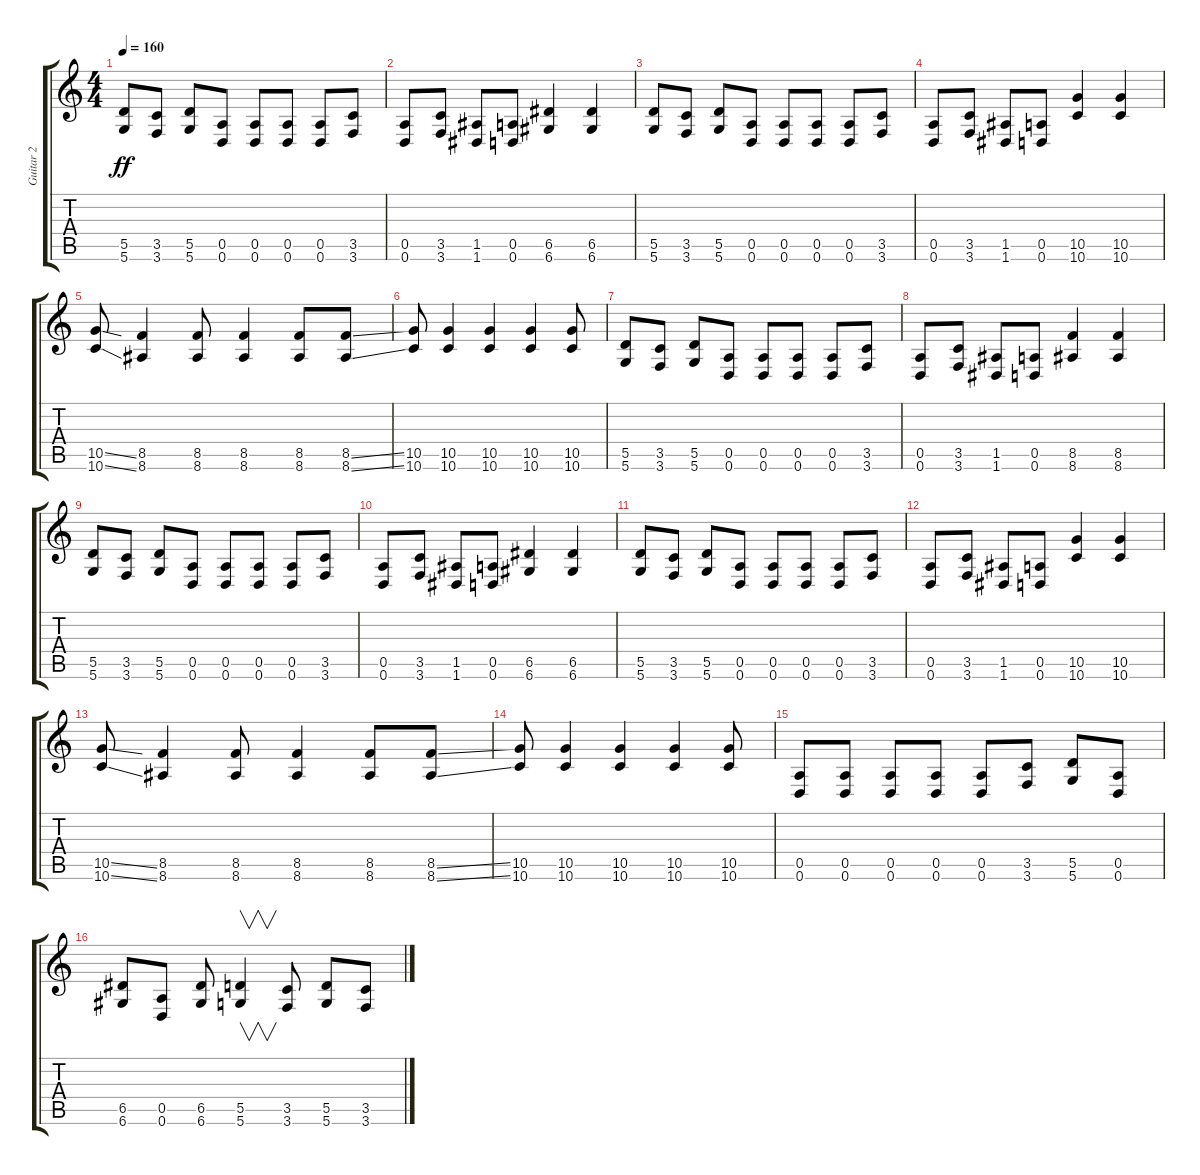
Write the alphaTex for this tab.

\track ("Guitar 2" "Guitar 2") {instrument distortionguitar}
\staff {score tabs}
\tuning (E4 B3 G3 D3 A2 D2) {hide}
\ts (4 4)
\tempo 160
\clef g2
\ks c
(5.5 5.6).8{dy ff} (3.5 3.6).8 (5.5 5.6).8 (0.5 0.6).8 (0.5 0.6).8 (0.5 0.6).8 (0.5 0.6).8 (3.5 3.6).8 |
(0.5 0.6).8 (3.5 3.6).8 (1.5 1.6).8 (0.5 0.6).8 (6.5 6.6).4 (6.5 6.6).4 |
(5.5 5.6).8 (3.5 3.6).8 (5.5 5.6).8 (0.5 0.6).8 (0.5 0.6).8 (0.5 0.6).8 (0.5 0.6).8 (3.5 3.6).8 |
(0.5 0.6).8 (3.5 3.6).8 (1.5 1.6).8 (0.5 0.6).8 (10.5 10.6).4 (10.5 10.6).4 |
(10.5{ss} 10.6{ss}).8 (8.5 8.6).4 (8.5 8.6).8 (8.5 8.6).4 (8.5 8.6).8 (8.5{ss} 8.6{ss}).8 |
(10.5 10.6).8 (10.5 10.6).4 (10.5 10.6).4 (10.5 10.6).4 (10.5 10.6).8 |
(5.5 5.6).8 (3.5 3.6).8 (5.5 5.6).8 (0.5 0.6).8 (0.5 0.6).8 (0.5 0.6).8 (0.5 0.6).8 (3.5 3.6).8 |
(0.5 0.6).8 (3.5 3.6).8 (1.5 1.6).8 (0.5 0.6).8 (8.5 8.6).4 (8.5 8.6).4 |
(5.5 5.6).8 (3.5 3.6).8 (5.5 5.6).8 (0.5 0.6).8 (0.5 0.6).8 (0.5 0.6).8 (0.5 0.6).8 (3.5 3.6).8 |
(0.5 0.6).8 (3.5 3.6).8 (1.5 1.6).8 (0.5 0.6).8 (6.5 6.6).4 (6.5 6.6).4 |
(5.5 5.6).8 (3.5 3.6).8 (5.5 5.6).8 (0.5 0.6).8 (0.5 0.6).8 (0.5 0.6).8 (0.5 0.6).8 (3.5 3.6).8 |
(0.5 0.6).8 (3.5 3.6).8 (1.5 1.6).8 (0.5 0.6).8 (10.5 10.6).4 (10.5 10.6).4 |
(10.5{ss} 10.6{ss}).8 (8.5 8.6).4 (8.5 8.6).8 (8.5 8.6).4 (8.5 8.6).8 (8.5{ss} 8.6{ss}).8 |
(10.5 10.6).8 (10.5 10.6).4 (10.5 10.6).4 (10.5 10.6).4 (10.5 10.6).8 |
(0.5 0.6).8 (0.5 0.6).8 (0.5 0.6).8 (0.5 0.6).8 (0.5 0.6).8 (3.5 3.6).8 (5.5 5.6).8 (0.5 0.6).8 |
(6.5 6.6).8 (0.5 0.6).8 (6.5 6.6).8 (5.5 5.6).4{v} (3.5 3.6).8 (5.5 5.6).8 (3.5 3.6).8
